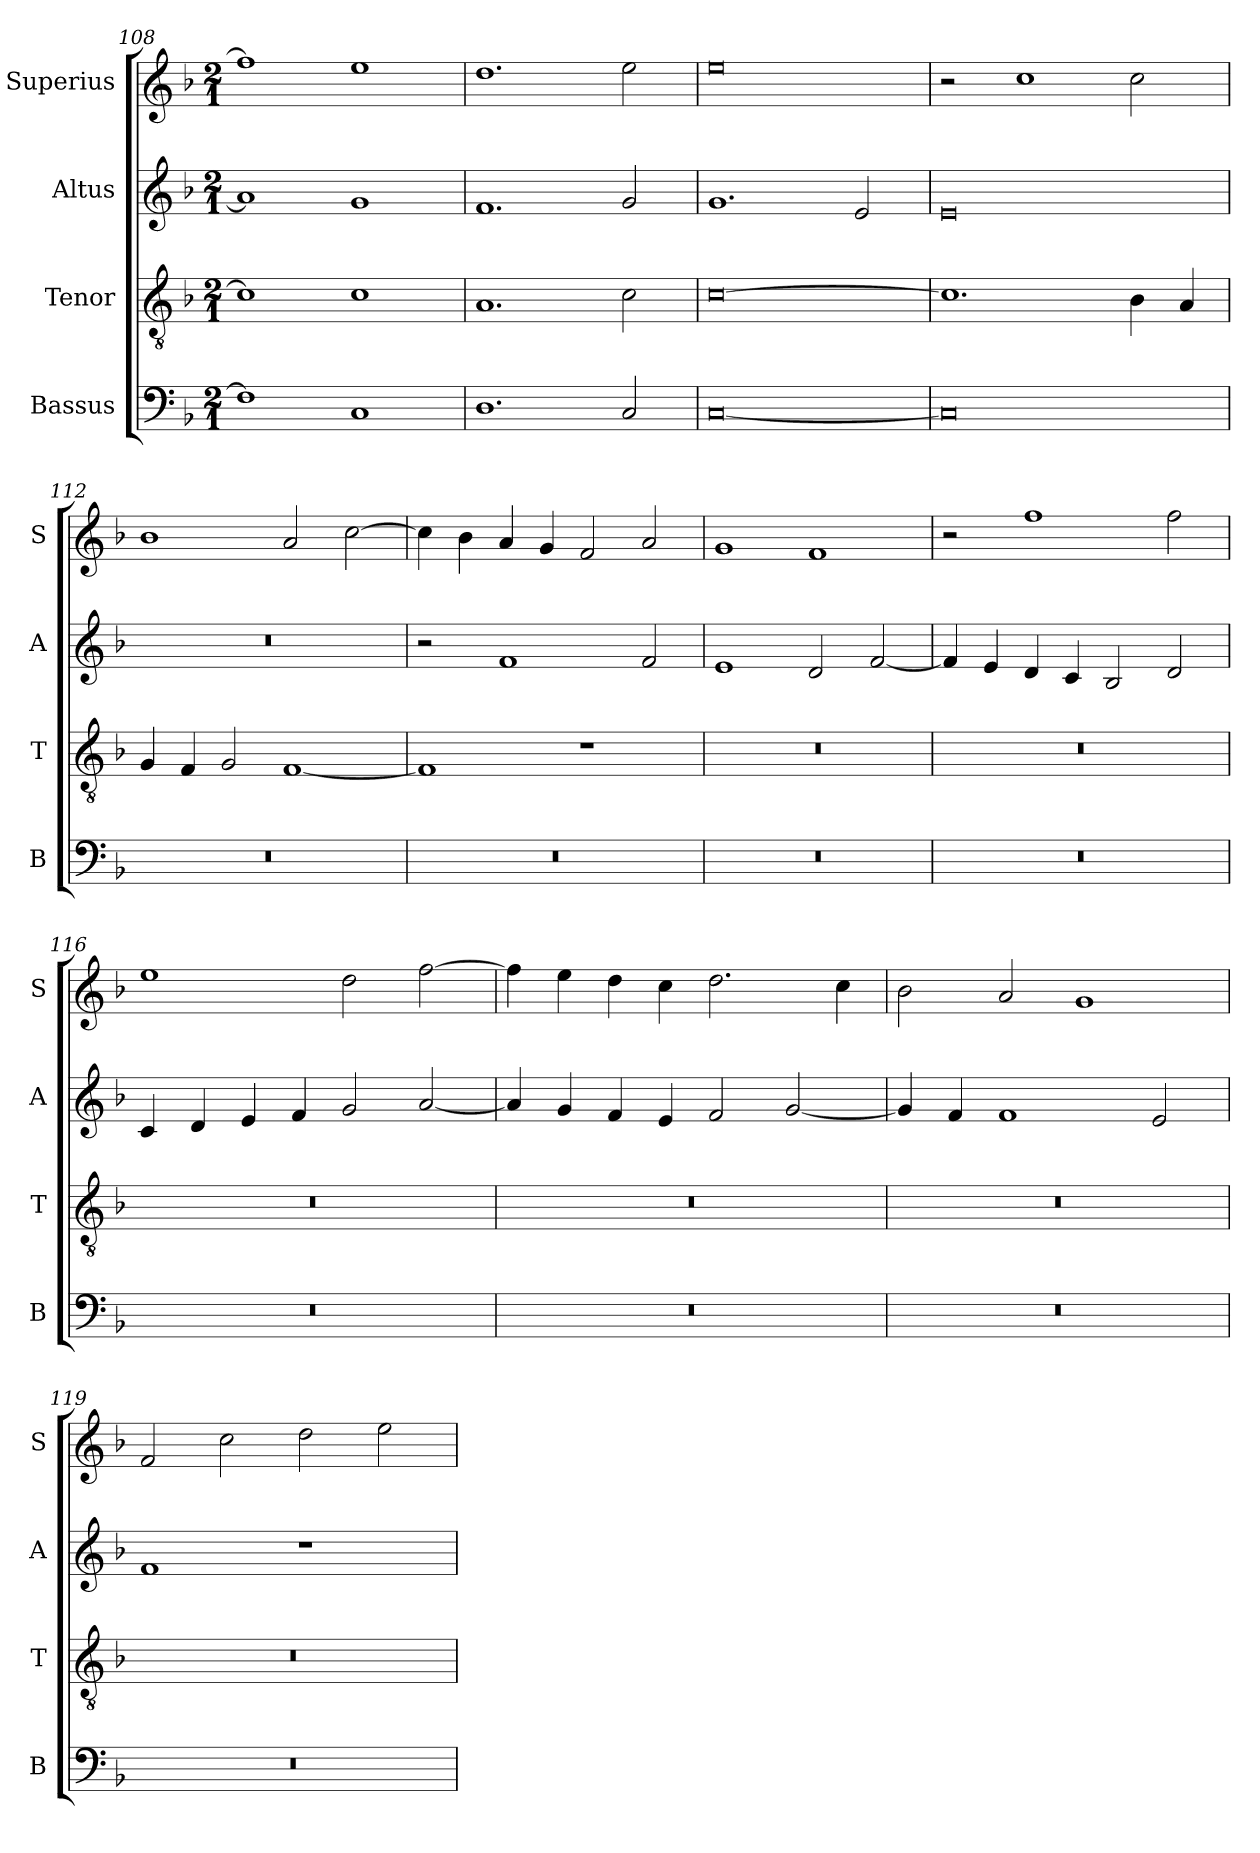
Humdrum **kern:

**kern	**kern	**kern	**kern
*part4	*part3	*part2	*part1
*staff4	*staff3	*staff2	*staff1
*I"Bassus	*I"Tenor	*I"Altus	*I"Superius
*I'B	*I'T	*I'A	*I'S
*clefF4	*clefGv2	*clefG2	*clefG2
*k[b-]	*k[b-]	*k[b-]	*k[b-]
*F:	*F:	*F:	*F:
*M2/1	*M2/1	*M2/1	*M2/1
=108	=108	=108	=108
1F]	1c]	1a]	1ff]
1C	1c	1g	1ee
=109	=109	=109	=109
1.D	1.A	1.f	1.dd
2C	2c	2g	2ee
=110	=110	=110	=110
[0C	[0c	1.g	0ee
.	.	2e	.
=111	=111	=111	=111
0C]	1.c]	0e	2r
.	.	.	1cc
.	4B-	.	2cc
.	4A	.	.
=112	=112	=112	=112
0r	4G	0r	1b-
.	4F	.	.
.	2G	.	.
.	[1F	.	2a
.	.	.	[2cc
=113	=113	=113	=113
0r	1F]	2r	4cc]
.	.	.	4b-
.	.	1f	4a
.	.	.	4g
.	1r	.	2f
.	.	2f	2a
=114	=114	=114	=114
0r	0r	1e	1g
.	.	2d	1f
.	.	[2f	.
=115	=115	=115	=115
0r	0r	4f]	2r
.	.	4e	.
.	.	4d	1ff
.	.	4c	.
.	.	2B-	.
.	.	2d	2ff
=116	=116	=116	=116
0r	0r	4c	1ee
.	.	4d	.
.	.	4e	.
.	.	4f	.
.	.	2g	2dd
.	.	[2a	[2ff
=117	=117	=117	=117
0r	0r	4a]	4ff]
.	.	4g	4ee
.	.	4f	4dd
.	.	4e	4cc
.	.	2f	2.dd
.	.	[2g	.
.	.	.	4cc
=118	=118	=118	=118
0r	0r	4g]	2b-
.	.	4f	.
.	.	1f	2a
.	.	.	1g
.	.	2e	.
=119	=119	=119	=119
0r	0r	1f	2f
.	.	.	2cc
.	.	1r	2dd
.	.	.	2ee
=	=	=	=
*-	*-	*-	*-
